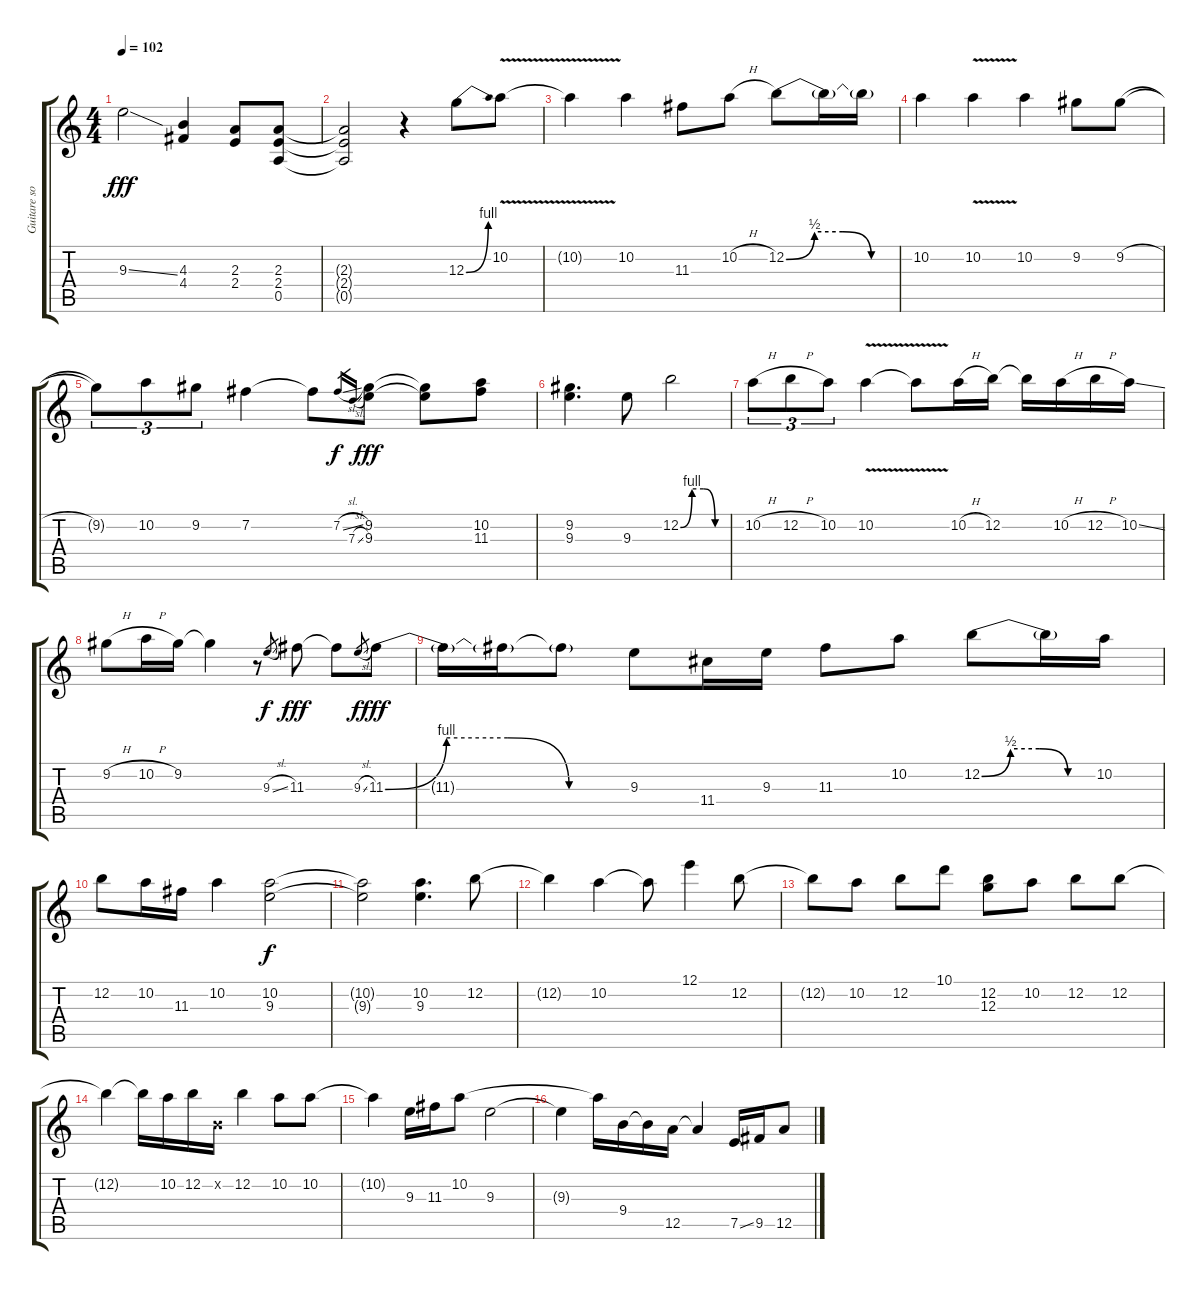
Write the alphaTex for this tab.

\track ("Guitare solo" "Guitare so") {instrument overdrivenguitar}
\staff {score tabs}
\tuning (E4 B3 G3 D3 A2 E2) {hide}
\ts (4 4)
\tempo 102
\clef g2
\ks c
9.3{ss}.2{dy fff} (4.3 4.4).4 (2.3 2.4).8 (2.3 2.4 0.5).8 |
(2.3{t} 2.4{t} 0.5{t}).2 r.4 12.3{be (bend 0 0 60 4)}.8 10.2{v}.8 |
10.2{v t}.4 10.2.4 11.3.8 10.2{h}.8 12.2{be (custom 0 0 15 2 30 2 45 0 60 0)}.8 12.2{t}.16 12.2{t}.16 |
10.2.4 10.2{v}.4 10.2.4 9.2.8 9.2{h}.8 |
9.2{t}.8{tu (3 2)} 10.2.8{tu (3 2)} 9.2.8{tu (3 2)} 7.2.4 7.2{t}.8 7.2{sl}.16{gr dy f} 7.3{sl}.16{gr} (9.2 9.3).8{dy fff} (9.2{t} 9.3{t}).8 (10.2 11.3).8 |
(9.2 9.3).4{d} 9.3.8 12.2{be (custom 0 0 15 4 30 4 45 0 60 0)}.2 |
10.2{h}.8{tu (3 2)} 12.2{h}.8{tu (3 2)} 10.2.8{tu (3 2)} 10.2{v}.4 10.2{t}.8 10.2{h}.16 12.2.16 12.2{t}.16 10.2{h}.16 12.2{h}.16 10.2{ss}.16 |
9.2{h}.8 10.2{h}.16 9.2.16 9.2{t}.4 r.8 9.3{sl}.8{gr dy f} 11.3.8{dy fff} 11.3{t}.8 9.3{sl}.8{gr dy f} 11.3{be (custom 0 0 15 4 30 4 45 0 60 0)}.8{dy fff} |
11.3{t}.16 11.3{t}.16 11.3{t}.8 9.3.8 11.4.16 9.3.16 11.3.8 10.2.8 12.2{be (custom 0 0 15 2 30 2 45 0 60 0)}.8 12.2{t}.16 10.2.16 |
12.2.8 10.2.16 11.3.16 10.2.4 (10.2 9.3).2{dy f} |
(10.2{t} 9.3{t}).2 (10.2 9.3).4{d} 12.2.8 |
12.2{t}.4 10.2.4 10.2{t}.8 12.1.4 12.2.8 |
12.2{t}.8 10.2.8 12.2.8 10.1.8 (12.2 12.3).8 10.2.8 12.2.8 12.2.8 |
12.2{t}.4 12.2{t}.16 10.2.16 12.2.16 0.2{x}.16 12.2.4 10.2.8 10.2.8 |
10.2{t}.4 9.3.16 11.3.16 10.2.8 9.3.2 |
9.3{t}.4 10.2{t}.16 9.4.16 9.4{t}.16 12.5.16 12.5{t}.4 7.5{ss}.16 9.5.16 12.5.8
